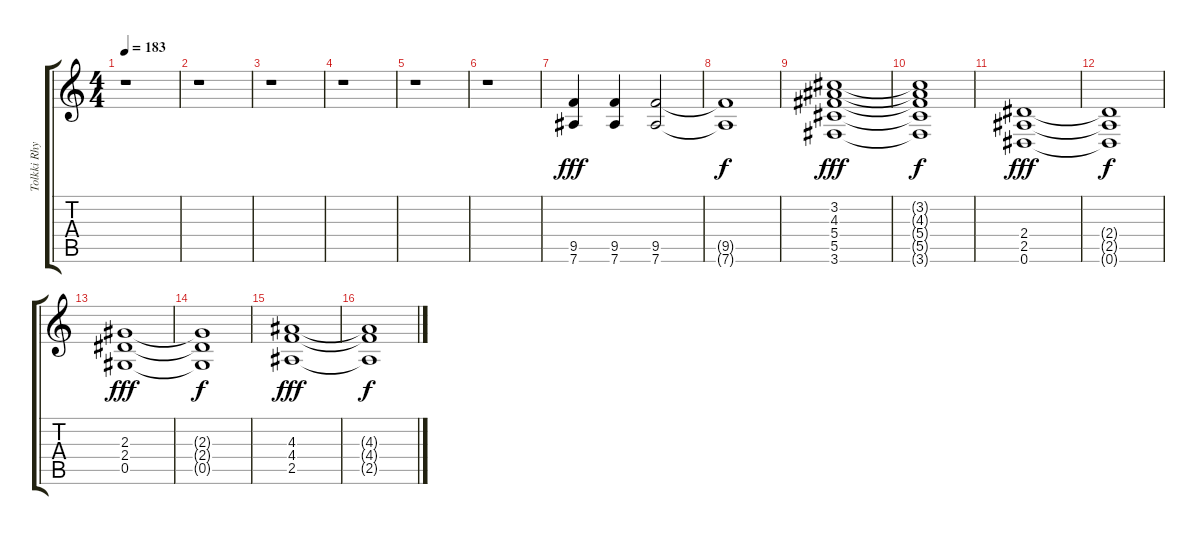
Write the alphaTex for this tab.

\track ("Tolkki Rhythm" "Tolkki Rhy") {instrument overdrivenguitar}
\staff {score tabs}
\tuning (Eb4 Bb3 Gb3 Db3 Ab2 Eb2) {hide}
\ts (4 4)
\tempo 183
\clef g2
\ks c
r.1{dy fff} |
r.1 |
r.1 |
r.1 |
r.1 |
r.1 |
(9.5 7.6).4 (9.5 7.6).4 (9.5 7.6).2 |
(9.5{t} 7.6{t}).1{dy f} |
(3.2 4.3 5.4 5.5 3.6).1{dy fff} |
(3.2{t} 4.3{t} 5.4{t} 5.5{t} 3.6{t}).1{dy f} |
(2.4 2.5 0.6).1{dy fff} |
(2.4{t} 2.5{t} 0.6{t}).1{dy f} |
(2.3 2.4 0.5).1{dy fff} |
(2.3{t} 2.4{t} 0.5{t}).1{dy f} |
(4.3 4.4 2.5).1{dy fff} |
(4.3{t} 4.4{t} 2.5{t}).1{dy f}
